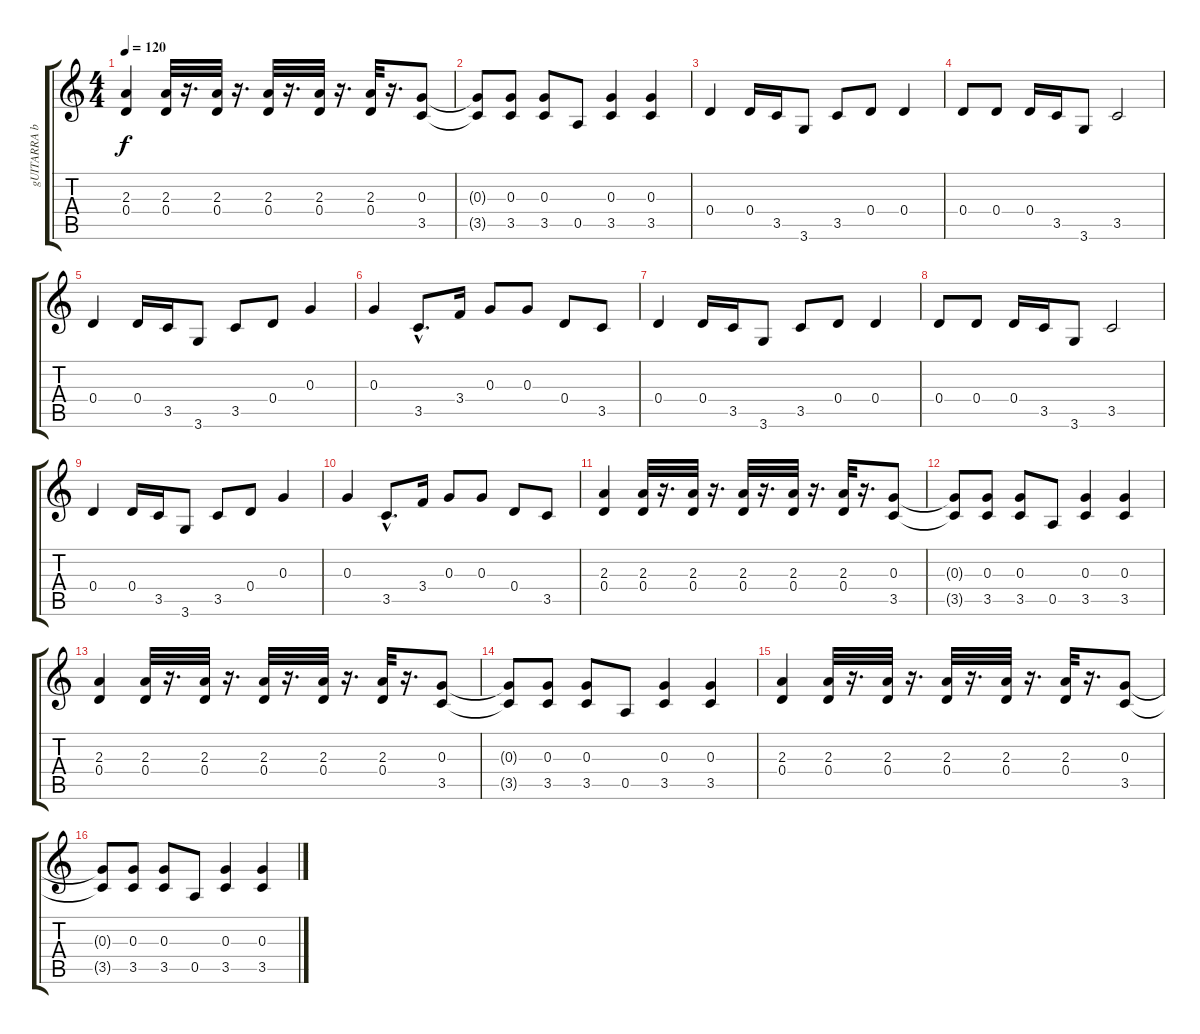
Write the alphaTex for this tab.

\track ("gUITARRA bIS" "gUITARRA b") {instrument distortionguitar}
\staff {score tabs}
\tuning (E4 B3 G3 D3 A2 E2) {hide}
\ts (4 4)
\tempo 120
\clef g2
\ks c
(2.3 0.4).4{dy f} (2.3 0.4).32 r.16{d} (2.3 0.4).32 r.16{d} (2.3 0.4).32 r.16{d} (2.3 0.4).32 r.16{d} (2.3 0.4).32 r.16{d} (0.3 3.5).8 |
(0.3{t} 3.5{t}).8 (0.3 3.5).8 (0.3 3.5).8 0.5.8 (0.3 3.5).4 (0.3 3.5).4 |
0.4.4 0.4.16 3.5.16 3.6.8 3.5.8 0.4.8 0.4.4 |
0.4.8 0.4.8 0.4.16 3.5.16 3.6.8 3.5.2 |
0.4.4 0.4.16 3.5.16 3.6.8 3.5.8 0.4.8 0.3.4 |
0.3.4 3.5{hac}.8{d} 3.4.16 0.3.8 0.3.8 0.4.8 3.5.8 |
0.4.4 0.4.16 3.5.16 3.6.8 3.5.8 0.4.8 0.4.4 |
0.4.8 0.4.8 0.4.16 3.5.16 3.6.8 3.5.2 |
0.4.4 0.4.16 3.5.16 3.6.8 3.5.8 0.4.8 0.3.4 |
0.3.4 3.5{hac}.8{d} 3.4.16 0.3.8 0.3.8 0.4.8 3.5.8 |
(2.3 0.4).4 (2.3 0.4).32 r.16{d} (2.3 0.4).32 r.16{d} (2.3 0.4).32 r.16{d} (2.3 0.4).32 r.16{d} (2.3 0.4).32 r.16{d} (0.3 3.5).8 |
(0.3{t} 3.5{t}).8 (0.3 3.5).8 (0.3 3.5).8 0.5.8 (0.3 3.5).4 (0.3 3.5).4 |
(2.3 0.4).4 (2.3 0.4).32 r.16{d} (2.3 0.4).32 r.16{d} (2.3 0.4).32 r.16{d} (2.3 0.4).32 r.16{d} (2.3 0.4).32 r.16{d} (0.3 3.5).8 |
(0.3{t} 3.5{t}).8 (0.3 3.5).8 (0.3 3.5).8 0.5.8 (0.3 3.5).4 (0.3 3.5).4 |
(2.3 0.4).4 (2.3 0.4).32 r.16{d} (2.3 0.4).32 r.16{d} (2.3 0.4).32 r.16{d} (2.3 0.4).32 r.16{d} (2.3 0.4).32 r.16{d} (0.3 3.5).8 |
(0.3{t} 3.5{t}).8 (0.3 3.5).8 (0.3 3.5).8 0.5.8 (0.3 3.5).4 (0.3 3.5).4
